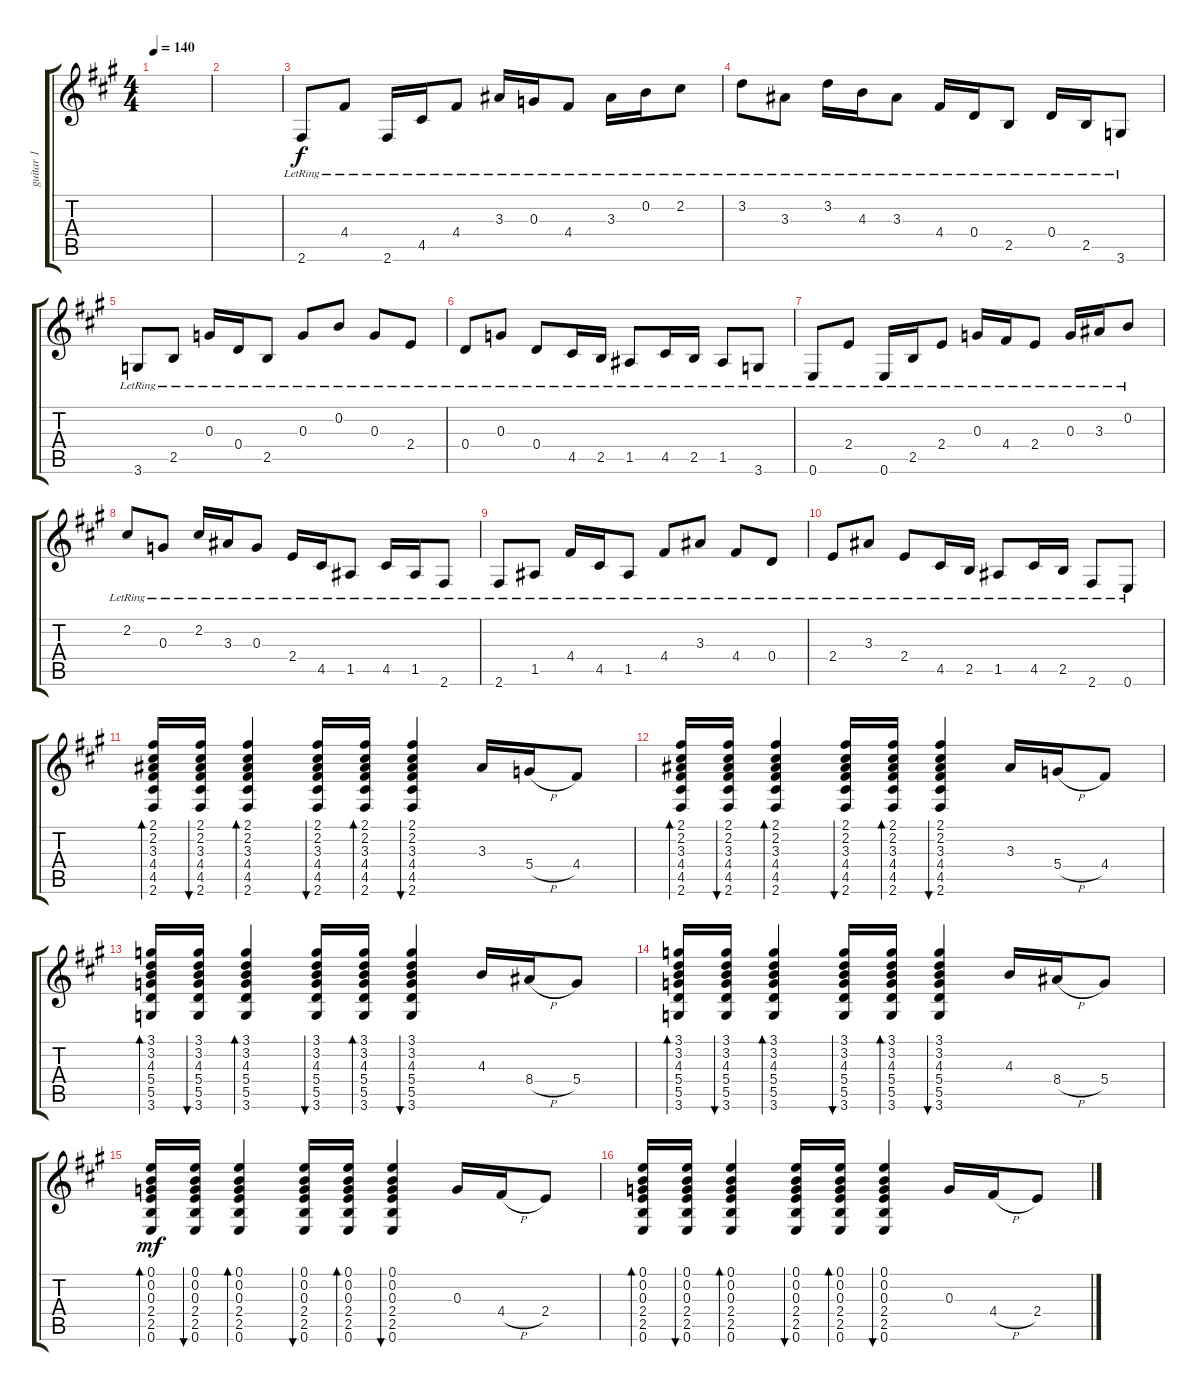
\track ("guitar 1" "guitar 1") {instrument distortionguitar}
\staff {score tabs}
\tuning (E4 B3 G3 D3 A2 E2) {hide}
\ts (4 4)
\tempo 140
\clef g2
\ks f#minor
|
|
2.6{lr}.8{instrument electricguitarclean} 4.4{lr}.8 2.6{lr}.16 4.5{lr}.16 4.4{lr}.8 3.3{lr}.16 0.3{lr}.16 4.4{lr}.8 3.3{lr}.16 0.2{lr}.16 2.2{lr}.8 |
3.2{lr}.8 3.3{lr}.8 3.2{lr}.16 4.3{lr}.16 3.3{lr}.8 4.4{lr}.16 0.4{lr}.16 2.5{lr}.8 0.4{lr}.16 2.5{lr}.16 3.6{lr}.8 |
3.6{lr}.8 2.5{lr}.8 0.3{lr}.16 0.4{lr}.16 2.5{lr}.8 0.3{lr}.8 0.2{lr}.8 0.3{lr}.8 2.4{lr}.8 |
0.4{lr}.8 0.3{lr}.8 0.4{lr}.8 4.5{lr}.16 2.5{lr}.16 1.5{lr}.8 4.5{lr}.16 2.5{lr}.16 1.5{lr}.8 3.6{lr}.8 |
0.6{lr}.8 2.4{lr}.8 0.6{lr}.16 2.5{lr}.16 2.4{lr}.8 0.3{lr}.16 4.4{lr}.16 2.4{lr}.8 0.3{lr}.16 3.3{lr}.16 0.2{lr}.8 |
2.2{lr}.8 0.3{lr}.8 2.2{lr}.16 3.3{lr}.16 0.3{lr}.8 2.4{lr}.16 4.5{lr}.16 1.5{lr}.8 4.5{lr}.16 1.5{lr}.16 2.6{lr}.8 |
2.6{lr}.8 1.5{lr}.8 4.4{lr}.16 4.5{lr}.16 1.5{lr}.8 4.4{lr}.8 3.3{lr}.8 4.4{lr}.8 0.4{lr}.8 |
2.4{lr}.8 3.3{lr}.8 2.4{lr}.8 4.5{lr}.16 2.5{lr}.16 1.5{lr}.8 4.5{lr}.16 2.5{lr}.16 2.6{lr}.8 0.6{lr}.8 |
(2.1 2.2 3.3 4.4 4.5 2.6).16{bd 120 instrument acousticguitarsteel} (2.1 2.2 3.3 4.4 4.5 2.6).16{bu 120} (2.1 2.2 3.3 4.4 4.5 2.6).4{bd 120} (2.1 2.2 3.3 4.4 4.5 2.6).16{bu 120} (2.1 2.2 3.3 4.4 4.5 2.6).16{bd 120} (2.1 2.2 3.3 4.4 4.5 2.6).4{bu 120} 3.3.16 5.4{h}.16 4.4.8 |
(2.1 2.2 3.3 4.4 4.5 2.6).16{bd 120} (2.1 2.2 3.3 4.4 4.5 2.6).16{bu 120} (2.1 2.2 3.3 4.4 4.5 2.6).4{bd 120} (2.1 2.2 3.3 4.4 4.5 2.6).16{bu 120} (2.1 2.2 3.3 4.4 4.5 2.6).16{bd 120} (2.1 2.2 3.3 4.4 4.5 2.6).4{bu 120} 3.3.16 5.4{h}.16 4.4.8 |
(3.1 3.2 4.3 5.4 5.5 3.6).16{bd 120} (3.1 3.2 4.3 5.4 5.5 3.6).16{bu 120} (3.1 3.2 4.3 5.4 5.5 3.6).4{bd 120} (3.1 3.2 4.3 5.4 5.5 3.6).16{bu 120} (3.1 3.2 4.3 5.4 5.5 3.6).16{bd 120} (3.1 3.2 4.3 5.4 5.5 3.6).4{bu 120} 4.3.16 8.4{h}.16 5.4.8 |
(3.1 3.2 4.3 5.4 5.5 3.6).16{bd 120} (3.1 3.2 4.3 5.4 5.5 3.6).16{bu 120} (3.1 3.2 4.3 5.4 5.5 3.6).4{bd 120} (3.1 3.2 4.3 5.4 5.5 3.6).16{bu 120} (3.1 3.2 4.3 5.4 5.5 3.6).16{bd 120} (3.1 3.2 4.3 5.4 5.5 3.6).4{bu 120} 4.3.16 8.4{h}.16 5.4.8 |
(0.1 0.2 0.3 2.4 2.5 0.6).16{bd 120 dy mf} (0.1 0.2 0.3 2.4 2.5 0.6).16{bu 120} (0.1 0.2 0.3 2.4 2.5 0.6).4{bd 120} (0.1 0.2 0.3 2.4 2.5 0.6).16{bu 120} (0.1 0.2 0.3 2.4 2.5 0.6).16{bd 120} (0.1 0.2 0.3 2.4 2.5 0.6).4{bu 120} 0.3.16 4.4{h}.16 2.4.8 |
(0.1 0.2 0.3 2.4 2.5 0.6).16{bd 120} (0.1 0.2 0.3 2.4 2.5 0.6).16{bu 120} (0.1 0.2 0.3 2.4 2.5 0.6).4{bd 120} (0.1 0.2 0.3 2.4 2.5 0.6).16{bu 120} (0.1 0.2 0.3 2.4 2.5 0.6).16{bd 120} (0.1 0.2 0.3 2.4 2.5 0.6).4{bu 120} 0.3.16 4.4{h}.16 2.4.8
